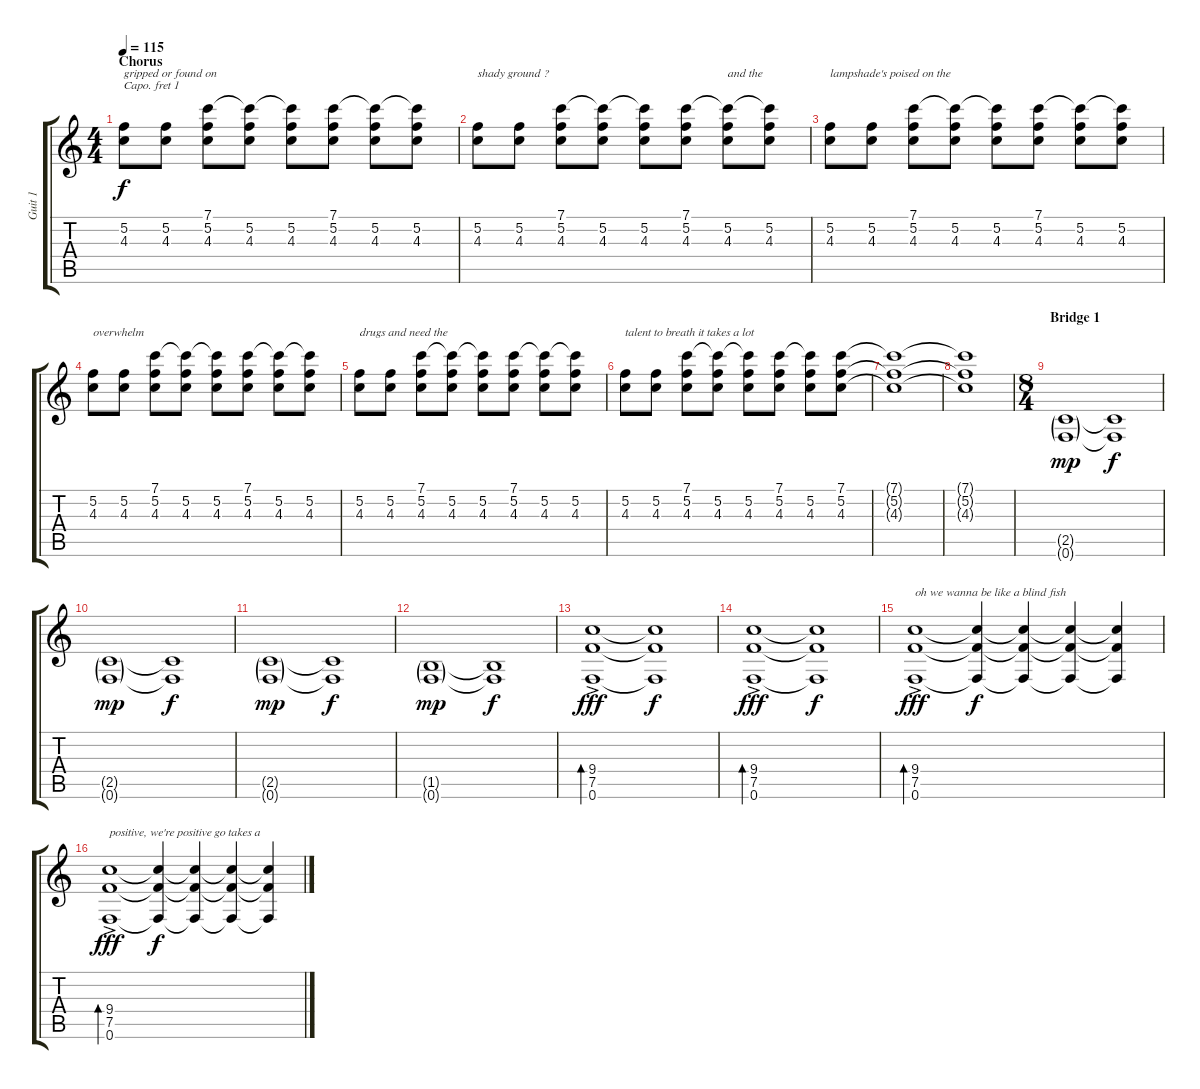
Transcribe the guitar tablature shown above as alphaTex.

\track ("Guit 1 " "Guit 1 ") {instrument electricguitarjazz}
\staff {score tabs}
\capo 1
\tuning (E4 B3 G3 D3 A2 E2) {hide}
\ts (4 4)
\section ("" "Chorus")
\tempo 115
\clef g2
\ks c
(5.2 4.3).8{txt "gripped or found on " dy f volume 10 instrument overdrivenguitar} (5.2 4.3).8 (7.1 5.2 4.3).8 (7.1{t} 5.2 4.3).8 (7.1{t} 5.2 4.3).8 (7.1 5.2 4.3).8 (7.1{t} 5.2 4.3).8 (7.1{t} 5.2 4.3).8 |
(5.2 4.3).8{txt "shady ground ? "} (5.2 4.3).8 (7.1 5.2 4.3).8 (7.1{t} 5.2 4.3).8 (7.1{t} 5.2 4.3).8 (7.1 5.2 4.3).8 (7.1{t} 5.2 4.3).8{txt "and the"} (7.1{t} 5.2 4.3).8 |
(5.2 4.3).8{txt "lampshade's poised on the"} (5.2 4.3).8 (7.1 5.2 4.3).8 (7.1{t} 5.2 4.3).8 (7.1{t} 5.2 4.3).8 (7.1 5.2 4.3).8 (7.1{t} 5.2 4.3).8 (7.1{t} 5.2 4.3).8 |
(5.2 4.3).8{txt "overwhelm"} (5.2 4.3).8 (7.1 5.2 4.3).8 (7.1{t} 5.2 4.3).8 (7.1{t} 5.2 4.3).8 (7.1 5.2 4.3).8 (7.1{t} 5.2 4.3).8 (7.1{t} 5.2 4.3).8 |
(5.2 4.3).8{txt "drugs and need the "} (5.2 4.3).8 (7.1 5.2 4.3).8 (7.1{t} 5.2 4.3).8 (7.1{t} 5.2 4.3).8 (7.1 5.2 4.3).8 (7.1{t} 5.2 4.3).8 (7.1{t} 5.2 4.3).8 |
(5.2 4.3).8{txt "talent to breath it takes a lot"} (5.2 4.3).8 (7.1 5.2 4.3).8 (7.1{t} 5.2 4.3).8 (7.1{t} 5.2 4.3).8 (7.1 5.2 4.3).8 (7.1{t} 5.2 4.3).8 (7.1 5.2 4.3).8 |
(7.1{t} 5.2{t} 4.3{t}).1 |
(7.1{t} 5.2{t} 4.3{t}).1 |
\ts (8 4)
\section ("" "Bridge 1")
(2.5{g} 0.6{g}).1{dy mp volume 13 instrument electricguitarjazz} (2.5{t} 0.6{t}).1{dy f} |
(2.5{g} 0.6{g}).1{dy mp} (2.5{t} 0.6{t}).1{dy f} |
(2.5{g} 0.6{g}).1{dy mp} (2.5{t} 0.6{t}).1{dy f} |
(1.5{g} 0.6{g}).1{dy mp} (1.5{t} 0.6{t}).1{dy f} |
\section ("" "")
(9.4{ac} 7.5{ac} 0.6{ac}).1{bd 30 dy fff volume 10 instrument overdrivenguitar} (9.4{t} 7.5{t} 0.6{t}).1{dy f} |
(9.4{ac} 7.5{ac} 0.6{ac}).1{bd 30 dy fff volume 10 instrument overdrivenguitar} (9.4{t} 7.5{t} 0.6{t}).1{dy f} |
(9.4{ac} 7.5{ac} 0.6{ac}).1{bd 30 txt "oh we wanna be like a blind fish" dy fff volume 10 instrument overdrivenguitar} (9.4{t} 7.5{t} 0.6{t}).4{dy f} (9.4{t} 7.5{t} 0.6{t}).4 (9.4{t} 7.5{t} 0.6{t}).4 (9.4{t} 7.5{t} 0.6{t}).4 |
(9.4{ac} 7.5{ac} 0.6{ac}).1{bd 30 txt "positive, we're positive go takes a " dy fff volume 10 instrument overdrivenguitar} (9.4{t} 7.5{t} 0.6{t}).4{dy f} (9.4{t} 7.5{t} 0.6{t}).4 (9.4{t} 7.5{t} 0.6{t}).4 (9.4{t} 7.5{t} 0.6{t}).4
